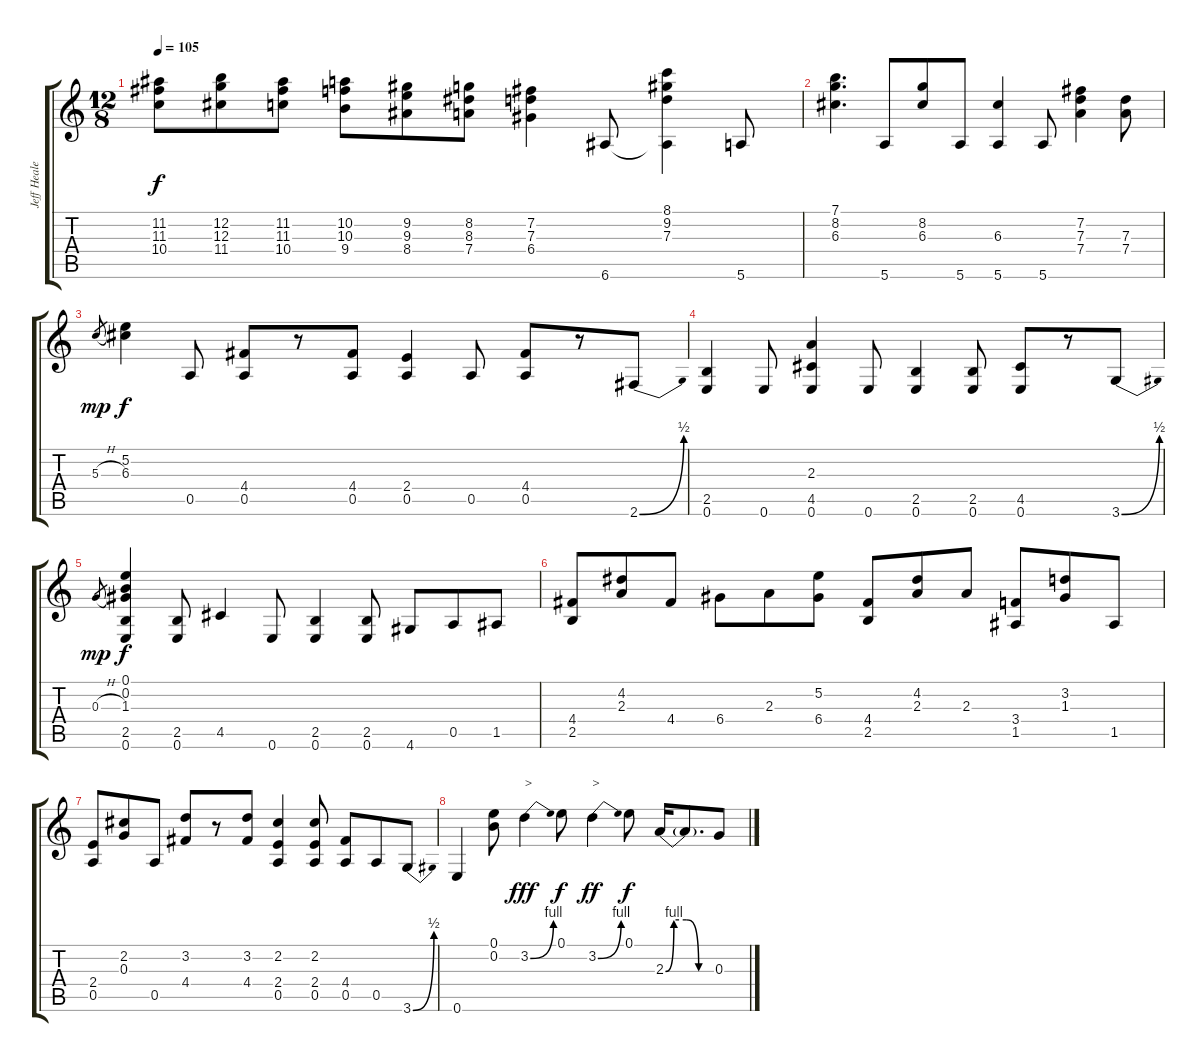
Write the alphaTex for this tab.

\track ("Jeff Healey" "Jeff Heale") {instrument electricguitarmuted}
\staff {score tabs}
\tuning (E4 B3 G3 D3 A2 E2) {hide}
\ts (12 8)
\tempo 105
\clef g2
\ks c
(11.2 11.3 10.4).8{dy f} (12.2 12.3 11.4).8 (11.2 11.3 10.4).8 (10.2 10.3 9.4).8 (9.2 9.3 8.4).8 (8.2 8.3 7.4).8 (7.2 7.3 6.4).4 6.6.8 (8.1 9.2 7.3 6.6{t}).4 5.6.8 |
(7.1 8.2 6.3).4{d} 5.6.8 (8.2 6.3).8 5.6.8 (6.3 5.6).4 5.6.8 (7.2 7.3 7.4).4 (7.3 7.4).8 |
5.3{h}.8{gr dy mp} (5.2 6.3).4{dy f} 0.5.8 (4.4 0.5).8 r.8 (4.4 0.5).8 (2.4 0.5).4 0.5.8 (4.4 0.5).8 r.8 2.6{be (bend 0 0 60 2)}.8 |
(2.5 0.6).4 0.6.8 (2.3 4.5 0.6).4 0.6.8 (2.5 0.6).4 (2.5 0.6).8 (4.5 0.6).8 r.8 3.6{be (bend 0 0 60 2)}.8 |
0.3{h}.8{gr dy mp} (0.1 0.2 1.3 2.5 0.6).4{dy f} (2.5 0.6).8 4.5.4 0.6.8 (2.5 0.6).4 (2.5 0.6).8 4.6.8 0.5.8 1.5.8 |
(4.4 2.5).8 (4.2 2.3).8 4.4.8 6.4.8 2.3.8 (5.2 6.4).8 (4.4 2.5).8 (4.2 2.3).8 2.3.8 (3.4 1.5).8 (3.2 1.3).8 1.5.8 |
(2.4 0.5).8 (2.2 0.3).8 0.5.8 (3.2 4.4).8 r.8 (3.2 4.4).8 (2.2 2.4 0.5).4 (2.2 2.4 0.5).8 (4.4 0.5).8 0.5.8 3.6{be (bend 0 0 60 2)}.8 |
0.6.4 (0.1 0.2).8 3.2{be (bend 0 0 60 4)}.4{txt ">" dy fff} 0.1.8{dy f} 3.2{be (bend 0 0 60 4)}.4{txt ">" dy ff} 0.1.8{dy f} 2.3{be (custom 0 0 10 4 25 4 40 0 60 0)}.16 2.3{t}.8{d} 0.3.8
